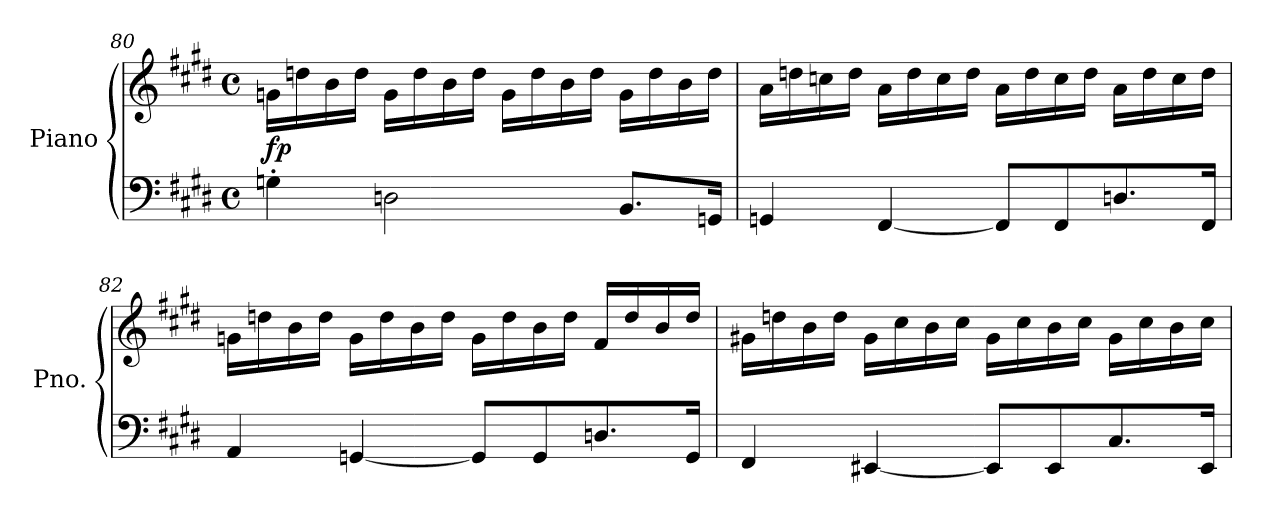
**kern	**kern	**dynam
*part1	*part1	*part1
*staff2	*staff1	*staff1/2
*I"Piano	*	*
*I'Pno.	*	*
!!LO:PB:g=z
*clefF4	*clefG2	*
*k[f#c#g#d#]	*k[f#c#g#d#]	*
*M4/4	*M4/4	*
*met(c)	*met(c)	*
=80	=80	=80
!	!	!LO:DY:b
4Gn'\	16gn\LL	fp
.	16ddn\	.
.	16b\	.
.	16dd\JJ	.
2Dn\	16g\LL	.
.	16dd\	.
.	16b\	.
.	16dd\JJ	.
.	16g\LL	.
.	16dd\	.
.	16b\	.
.	16dd\JJ	.
8.BB/L	16g\LL	.
.	16dd\	.
.	16b\	.
16GGn/Jk	16dd\JJ	.
=81	=81	=81
4GGn/	16a\LL	.
.	16ddn\	.
.	16ccn\	.
.	16dd\JJ	.
[4FF#/	16a\LL	.
.	16dd\	.
.	16cc\	.
.	16dd\JJ	.
8FF#/L]	16a\LL	.
.	16dd\	.
8FF#/	16cc\	.
.	16dd\JJ	.
8.Dn/	16a\LL	.
.	16dd\	.
.	16cc\	.
16FF#/Jk	16dd\JJ	.
=82	=82	=82
4AA/	16gn\LL	.
.	16ddn\	.
.	16b\	.
.	16dd\JJ	.
[4GGn/	16g\LL	.
.	16dd\	.
.	16b\	.
.	16dd\JJ	.
8GG/L]	16g\LL	.
.	16dd\	.
8GG/	16b\	.
.	16dd\JJ	.
8.Dn/	16f#/LL	.
.	16dd/	.
.	16b/	.
16GG/Jk	16dd/JJ	.
!!LO:LB:g=z
=83	=83	=83
4FF#/	16g#X\LL	.
.	16ddn\	.
.	16b\	.
.	16dd\JJ	.
[4EE#X/	16g#\LL	.
.	16cc#\	.
.	16b\	.
.	16cc#\JJ	.
8EE#/L]	16g#\LL	.
.	16cc#\	.
8EE#/	16b\	.
.	16cc#\JJ	.
8.C#/	16g#\LL	.
.	16cc#\	.
.	16b\	.
16EE#/Jk	16cc#\JJ	.
=	=	=
*-	*-	*-
